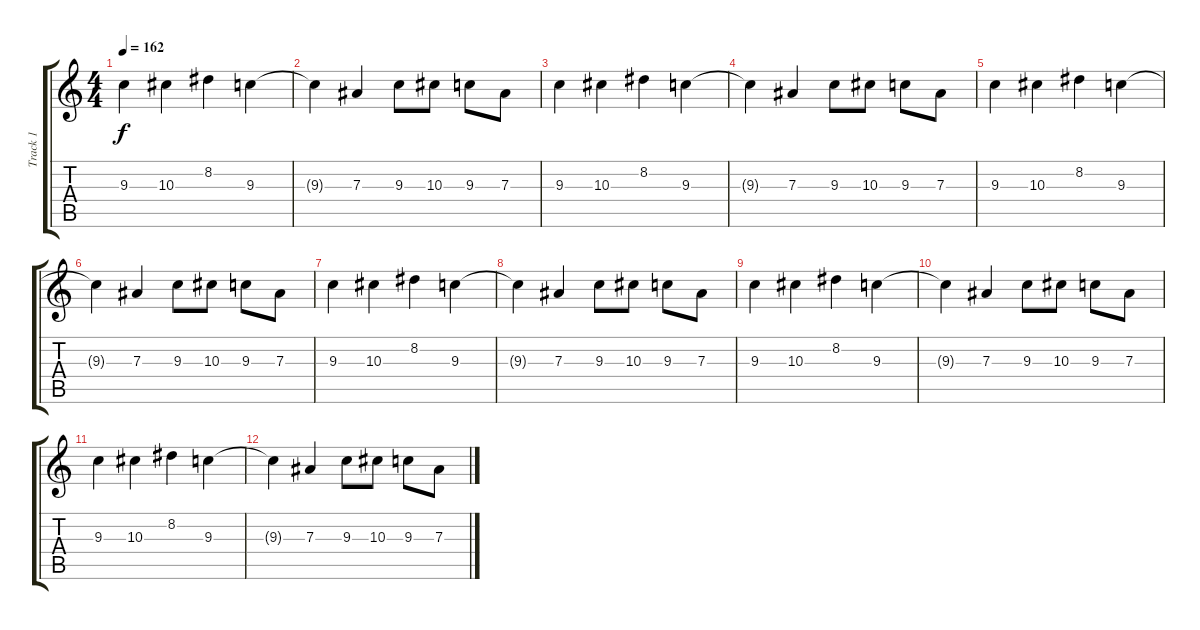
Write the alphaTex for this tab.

\track ("Track 1" "Track 1") {instrument electricguitarclean}
\staff {score tabs}
\tuning (C4 G3 Eb3 Bb2 F2 C2) {hide}
\ts (4 4)
\tempo 162
\clef g2
\ks c
9.3.4{dy f} 10.3.4 8.2.4 9.3.4 |
9.3{t}.4 7.3.4 9.3.8 10.3.8 9.3.8 7.3.8 |
9.3.4 10.3.4 8.2.4 9.3.4 |
9.3{t}.4 7.3.4 9.3.8 10.3.8 9.3.8 7.3.8 |
9.3.4 10.3.4 8.2.4 9.3.4 |
9.3{t}.4 7.3.4 9.3.8 10.3.8 9.3.8 7.3.8 |
9.3.4 10.3.4 8.2.4 9.3.4 |
9.3{t}.4 7.3.4 9.3.8 10.3.8 9.3.8 7.3.8 |
9.3.4 10.3.4 8.2.4 9.3.4 |
9.3{t}.4 7.3.4 9.3.8 10.3.8 9.3.8 7.3.8 |
9.3.4 10.3.4 8.2.4 9.3.4 |
9.3{t}.4 7.3.4 9.3.8 10.3.8 9.3.8 7.3.8
